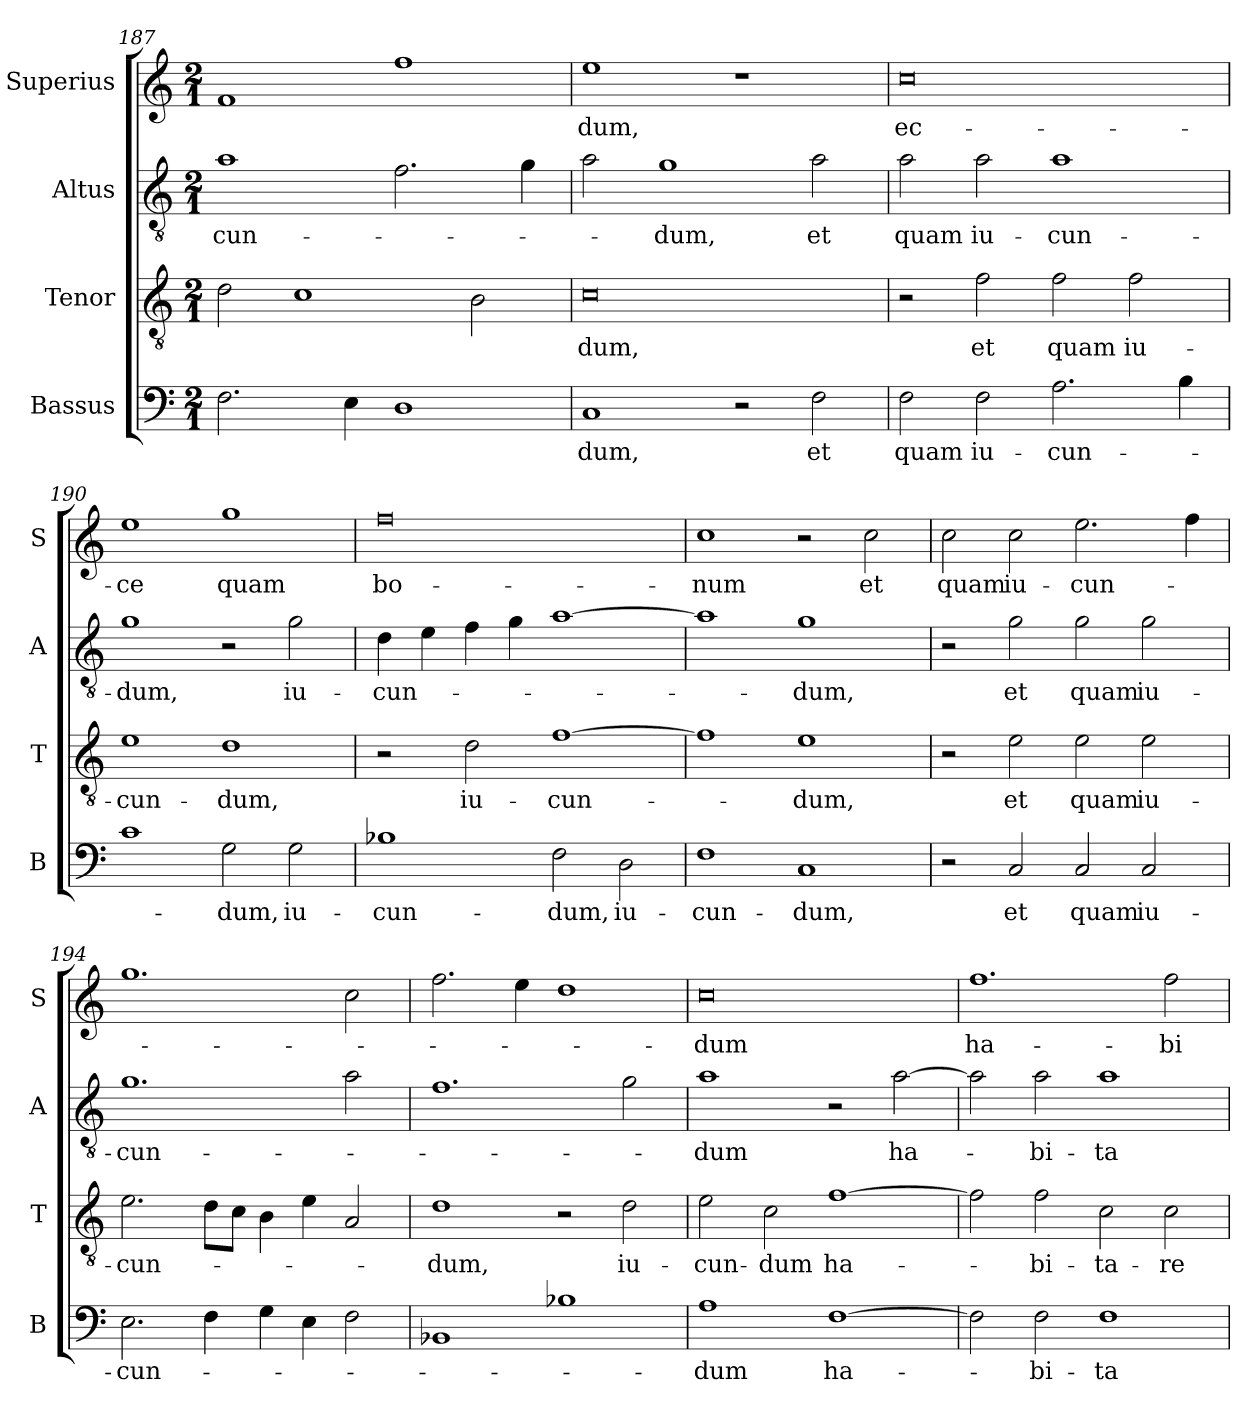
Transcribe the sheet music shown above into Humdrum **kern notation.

**kern	**text	**kern	**text	**kern	**text	**kern	**text
*part4	*part4	*part3	*part3	*part2	*part2	*part1	*part1
*staff4	*staff4	*staff3	*staff3	*staff2	*staff2	*staff1	*staff1
*I"Bassus	*	*I"Tenor	*	*I"Altus	*	*I"Superius	*
*I'B	*	*I'T	*	*I'A	*	*I'S	*
*clefF4	*	*clefGv2	*	*clefGv2	*	*clefG2	*
*k[]	*	*k[]	*	*k[]	*	*k[]	*
*M2/1	*	*M2/1	*	*M2/1	*	*M2/1	*
=187	=187	=187	=187	=187	=187	=187	=187
2.F	.	2d	.	1a	-cun-	1f	.
.	.	1c	.	.	.	.	.
4E	.	.	.	.	.	.	.
1D	.	.	.	2.f	.	1ff	.
.	.	2B	.	.	.	.	.
.	.	.	.	4g	.	.	.
=188	=188	=188	=188	=188	=188	=188	=188
1C	-dum,	0c	-dum,	2a	.	1ee	-dum,
.	.	.	.	1g	-dum,	.	.
2r	.	.	.	.	.	1r	.
2F	et	.	.	2a	et	.	.
=189	=189	=189	=189	=189	=189	=189	=189
2F	quam	2r	.	2a	quam	0cc	ec-
2F	iu-	2f	et	2a	iu-	.	.
2.A	-cun-	2f	quam	1a	-cun-	.	.
.	.	2f	iu-	.	.	.	.
4B	.	.	.	.	.	.	.
=190	=190	=190	=190	=190	=190	=190	=190
1c	.	1e	-cun-	1g	-dum,	1ee	-ce
2G	-dum,	1d	-dum,	2r	.	1gg	quam
2G	iu-	.	.	2g	iu-	.	.
=191	=191	=191	=191	=191	=191	=191	=191
1B-X	-cun-	2r	.	4d	-cun-	0ff	bo-
.	.	.	.	4e	.	.	.
.	.	2d	iu-	4f	.	.	.
.	.	.	.	4g	.	.	.
2F	-dum,	[1f	-cun-	[1a	.	.	.
2D	iu-	.	.	.	.	.	.
=192	=192	=192	=192	=192	=192	=192	=192
1F	-cun-	1f]	.	1a]	.	1cc	-num
1C	-dum,	1e	-dum,	1g	-dum,	2r	.
.	.	.	.	.	.	2cc	et
=193	=193	=193	=193	=193	=193	=193	=193
2r	.	2r	.	2r	.	2cc	quam
2C	et	2e	et	2g	et	2cc	iu-
2C	quam	2e	quam	2g	quam	2.ee	-cun-
2C	iu-	2e	iu-	2g	iu-	.	.
.	.	.	.	.	.	4ff	.
=194	=194	=194	=194	=194	=194	=194	=194
2.E	-cun-	2.e	-cun-	1.g	-cun-	1.gg	.
4F	.	8dL	.	.	.	.	.
.	.	8cJ	.	.	.	.	.
4G	.	4B	.	.	.	.	.
4E	.	4e	.	.	.	.	.
2F	.	2A	.	2a	.	2cc	.
=195	=195	=195	=195	=195	=195	=195	=195
1BB-X	.	1d	-dum,	1.f	.	2.ff	.
.	.	.	.	.	.	4ee	.
1B-X	.	2r	.	.	.	1dd	.
.	.	2d	iu-	2g	.	.	.
=196	=196	=196	=196	=196	=196	=196	=196
1A	-dum	2e	-cun-	1a	-dum	0cc	-dum
.	.	2c	-dum	.	.	.	.
[1F	ha-	[1f	ha-	2r	.	.	.
.	.	.	.	[2a	ha-	.	.
=197	=197	=197	=197	=197	=197	=197	=197
2F]	.	2f]	.	2a]	.	1.ff	ha-
2F	-bi-	2f	-bi-	2a	-bi-	.	.
1F	-ta-	2c	-ta-	1a	-ta-	.	.
.	.	2c	-re	.	.	2ff	-bi-
=	=	=	=	=	=	=	=
*-	*-	*-	*-	*-	*-	*-	*-
